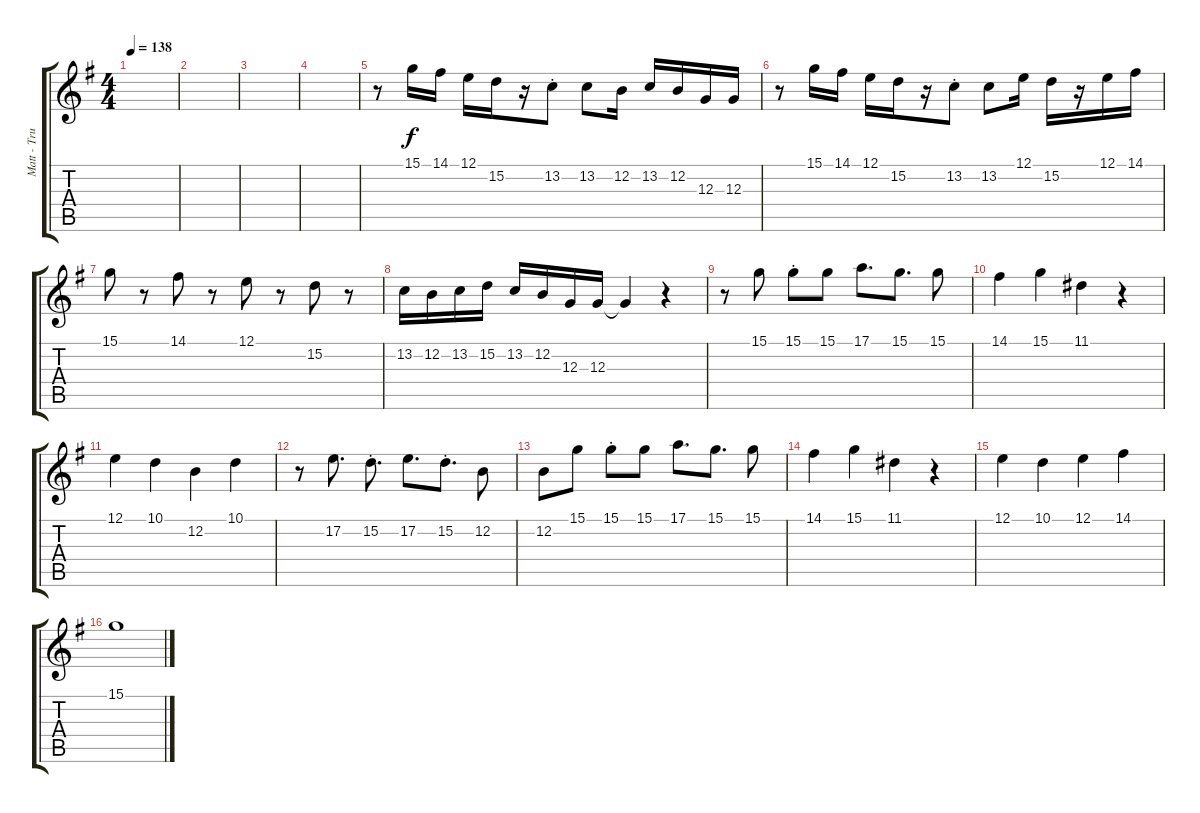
\track ("Matt - Trumpet" "Matt - Tru") {instrument trumpet}
\staff {score tabs}
\tuning (E4 B3 G3 D3 A2 E2) {hide}
\ts (4 4)
\tempo 138
\clef g2
\ks g
|
|
|
|
r.8 15.1.16 14.1.16 12.1.16 15.2.16 r.16 13.2{st}.8 13.2.8 12.2.16 13.2.16 12.2.16 12.3.16 12.3.16 |
r.8 15.1.16 14.1.16 12.1.16 15.2.16 r.16 13.2{st}.8 13.2.8 12.1.16 15.2.16 r.16 12.1.16 14.1.16 |
15.1.8 r.8 14.1.8 r.8 12.1.8 r.8 15.2.8 r.8 |
13.2.16 12.2.16 13.2.16 15.2.16 13.2.16 12.2.16 12.3.16 12.3.16 12.3{t}.4 r.4 |
r.8 15.1.8 15.1{st}.8 15.1.8 17.1.8{d} 15.1.8{d} 15.1.8 |
14.1.4 15.1.4 11.1.4 r.4 |
12.1.4 10.1.4 12.2.4 10.1.4 |
r.8 17.2.8{d} 15.2{st}.8{d} 17.2.8{d} 15.2{st}.8{d} 12.2.8 |
12.2.8 15.1.8 15.1{st}.8 15.1.8 17.1.8{d} 15.1.8{d} 15.1.8 |
14.1.4 15.1.4 11.1.4 r.4 |
12.1.4 10.1.4 12.1.4 14.1.4 |
15.1.1
